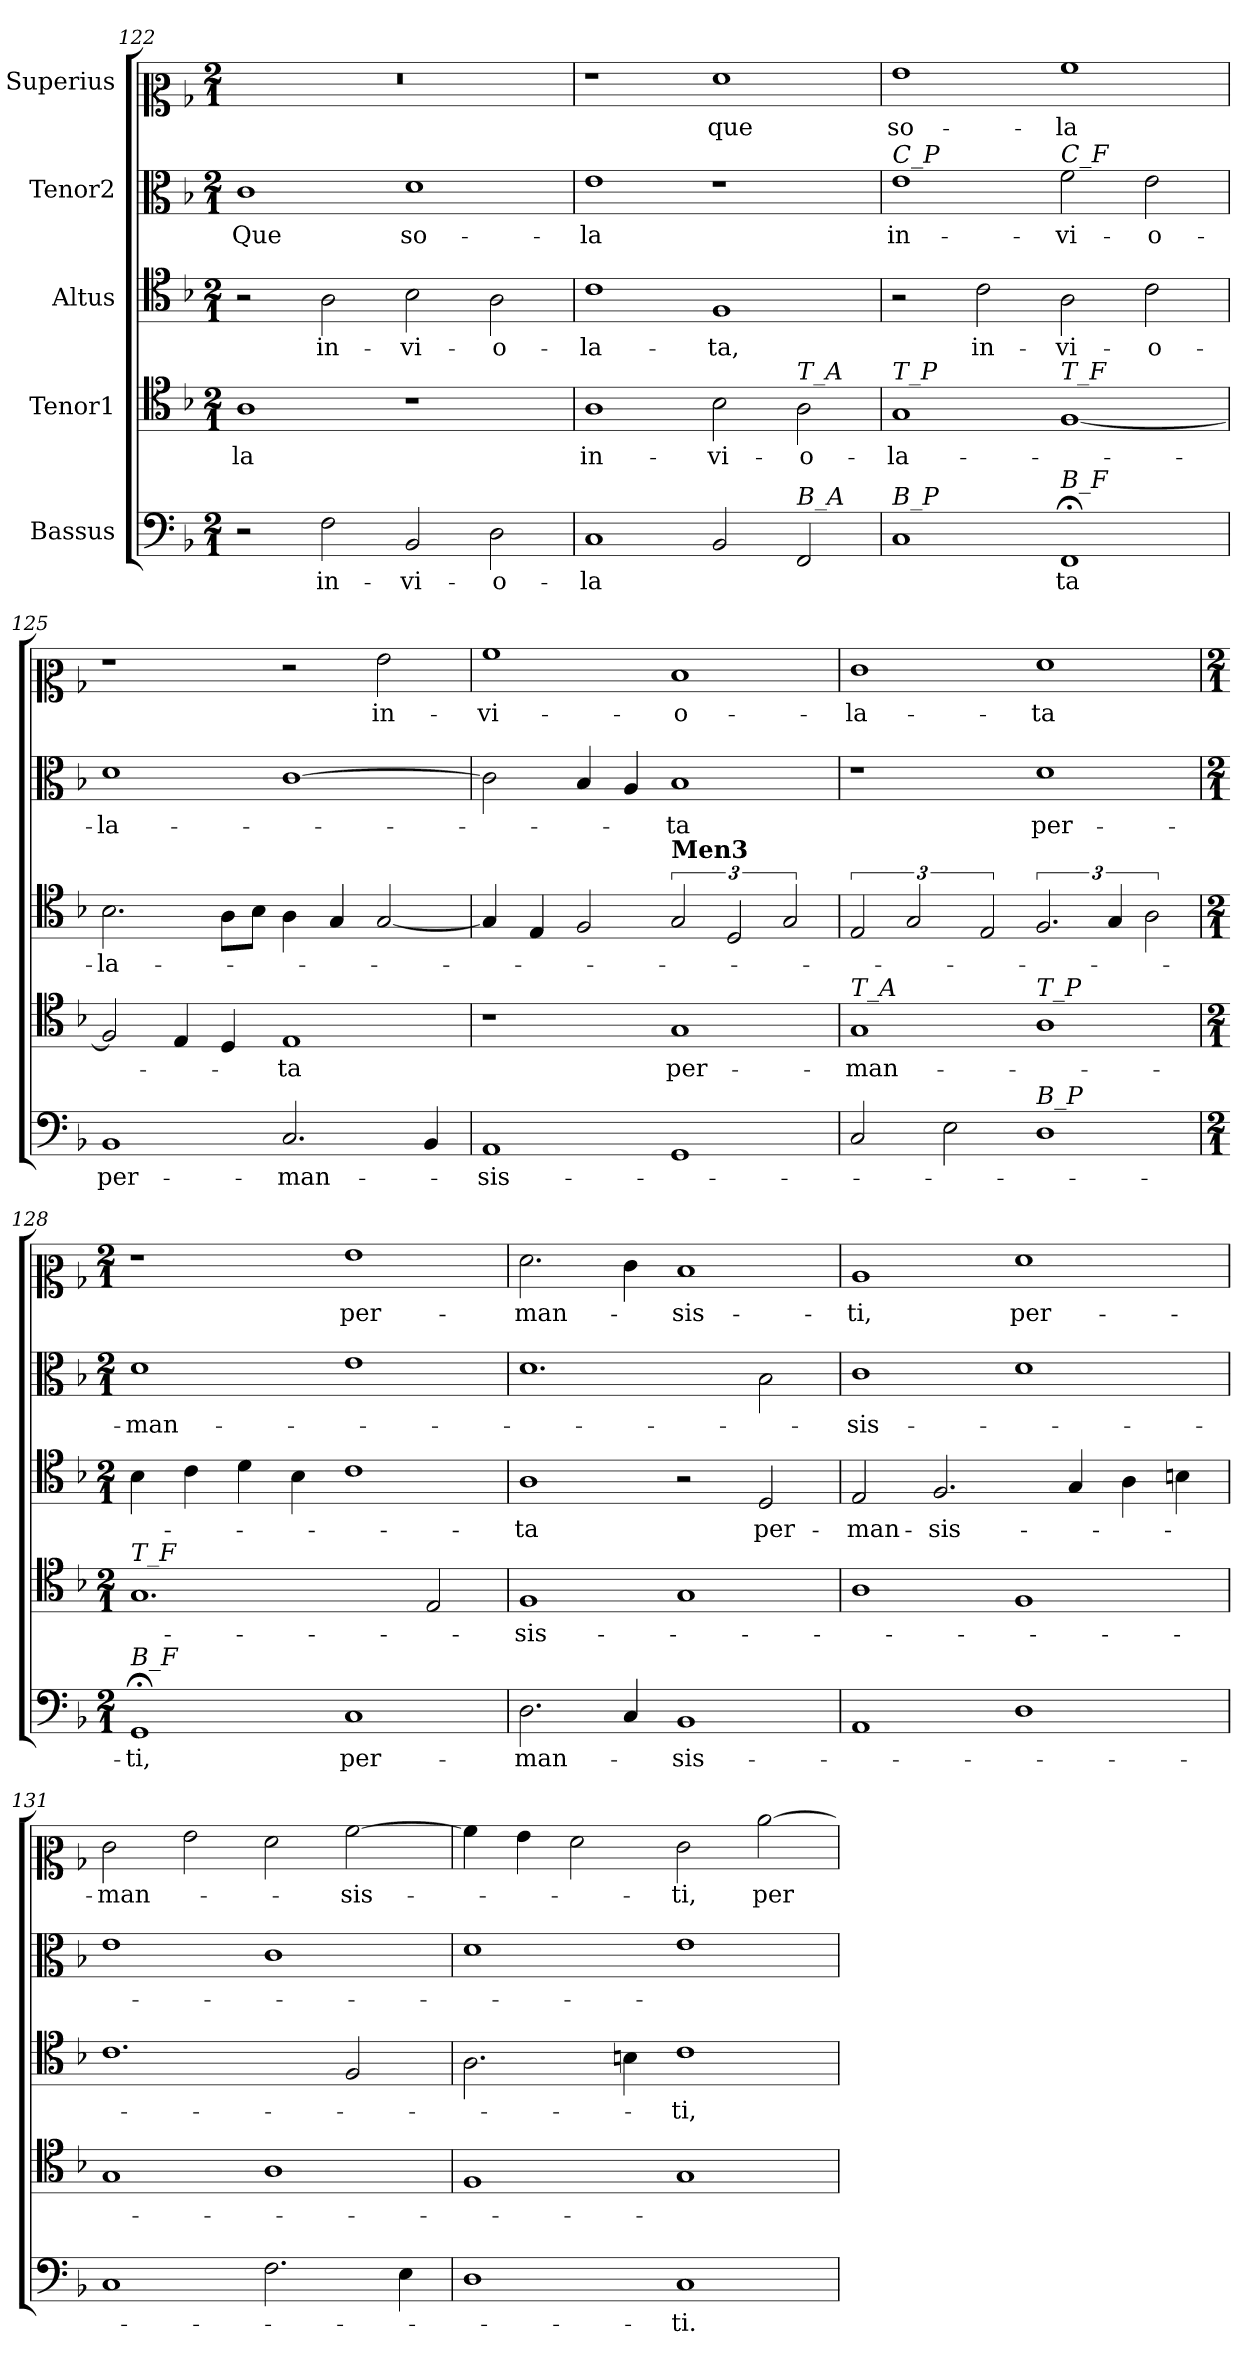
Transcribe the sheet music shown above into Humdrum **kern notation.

**kern	**text	**kern	**text	**kern	**text	**kern	**text	**kern	**text
*part5	*part5	*part4	*part4	*part3	*part3	*part2	*part2	*part1	*part1
*staff5	*staff5	*staff4	*staff4	*staff3	*staff3	*staff2	*staff2	*staff1	*staff1
*I"Bassus	*	*I"Tenor1	*	*I"Altus	*	*I"Tenor2	*	*I"Superius	*
*clefF4	*	*clefC4	*	*clefC4	*	*clefC3	*	*clefC2	*
*	*	*	*	*ITrd1c2	*	*	*	*	*
*k[b-]	*	*k[b-]	*	*k[b-e-a-]	*	*k[b-]	*	*k[b-]	*
*F:	*	*F:	*	*E-:	*	*F:	*	*F:	*
*M2/1	*	*M2/1	*	*M2/1	*	*M2/1	*	*M2/1	*
=122	=122	=122	=122	=122	=122	=122	=122	=122	=122
2r	.	1A	-la	2r	.	1c	Que	0r	.
2F\	in-	.	.	2G\	in-	.	.	.	.
2BB-/	-vi-	1r	.	2A-\	-vi-	1d	so-	.	.
2D\	-o-	.	.	2G\	-o-	.	.	.	.
=123	=123	=123	=123	=123	=123	=123	=123	=123	=123
1C	-la	1A	in-	1B-	-la-	1e	-la	1r	.
2BB-/	.	2B-\	-vi-	1E-	-ta,	1r	.	1f	que
!	!	!LO:TX:a:i:t=T_A	!	!	!	!	!	!	!
!LO:TX:a:i:t=B_A	!	!	!	!	!	!	!	!	!
2FF/	.	2A\	-o-	.	.	.	.	.	.
=124	=124	=124	=124	=124	=124	=124	=124	=124	=124
!	!	!	!	!	!	!LO:TX:a:i:t=C_P	!	!	!
!	!	!LO:TX:a:i:t=T_P	!	!	!	!	!	!	!
!LO:TX:a:i:t=B_P	!	!	!	!	!	!	!	!	!
1C	.	1G	-la-	2r	.	1e	in-	1g	so-
.	.	.	.	2B-\	in-	.	.	.	.
!	!	!	!	!	!	!LO:TX:a:i:t=C_F	!	!	!
!	!	!LO:TX:a:i:t=T_F	!	!	!	!	!	!	!
!LO:TX:a:i:t=B_F	!	!	!	!	!	!	!	!	!
1FF;<	ta	[1F	.	2G\	-vi-	2f\	-vi-	1a	-la
.	.	.	.	2B-\	-o-	2e\	-o-	.	.
!!LO:LB:g=z
=125	=125	=125	=125	=125	=125	=125	=125	=125	=125
1BB-	per-	2F/]	.	2.A-\	-la-	1d	-la-	1r	.
.	.	4E/	.	.	.	.	.	.	.
.	.	4D/	.	8G\L	.	.	.	.	.
.	.	.	.	8A-\J	.	.	.	.	.
2.C/	-man-	1E	-ta	4G\	.	[1c	.	2r	.
.	.	.	.	4F/	.	.	.	.	.
.	.	.	.	[2F/	.	.	.	2g\	in-
4BB-/	.	.	.	.	.	.	.	.	.
=126	=126	=126	=126	=126	=126	=126	=126	=126	=126
1AA	-sis-	1r	.	4F/]	.	2c\]	.	1a	-vi-
.	.	.	.	4D/	.	.	.	.	.
.	.	.	.	2E-/	.	4B-/	.	.	.
.	.	.	.	.	.	4A/	.	.	.
!	!	!	!	!LO:TX:a:B:t=Men3	!	!	!	!	!
1GG	.	1G	per-	3F/	.	1B-	-ta	1d	-o-
.	.	.	.	3C/	.	.	.	.	.
.	.	.	.	3F/	.	.	.	.	.
=127	=127	=127	=127	=127	=127	=127	=127	=127	=127
!	!	!LO:TX:a:i:t=T_A	!	!	!	!	!	!	!
2C/	.	1G	-man-	3D/	.	1r	.	1e	-la-
.	.	.	.	3F/	.	.	.	.	.
2E\	.	.	.	.	.	.	.	.	.
.	.	.	.	3D/	.	.	.	.	.
!	!	!LO:TX:a:i:t=T_P	!	!	!	!	!	!	!
!LO:TX:a:i:t=B_P	!	!	!	!	!	!	!	!	!
1D	.	1A	.	3.E-/	.	1d	per-	1f	-ta
.	.	.	.	6F/	.	.	.	.	.
.	.	.	.	3G\	.	.	.	.	.
=128	=128	=128	=128	=128	=128	=128	=128	=128	=128
*M2/1	*	*M2/1	*	*M2/1	*	*M2/1	*	*M2/1	*
!	!	!LO:TX:a:i:t=T_F	!	!	!	!	!	!	!
!LO:TX:a:i:t=B_F	!	!	!	!	!	!	!	!	!
1GG;<	-ti,	1.G	.	4A-\	.	1d	-man-	1r	.
.	.	.	.	4B-\	.	.	.	.	.
.	.	.	.	4c\	.	.	.	.	.
.	.	.	.	4A-\	.	.	.	.	.
1C	per-	.	.	1B-	.	1e	.	1g	per-
.	.	2E/	.	.	.	.	.	.	.
=129	=129	=129	=129	=129	=129	=129	=129	=129	=129
2.D\	-man-	1F	-sis-	1G	-ta	1.d	.	2.f\	-man-
4C/	.	.	.	.	.	.	.	4e\	.
1BB-	-sis-	1G	.	2r	.	.	.	1d	-sis-
.	.	.	.	2C/	per-	2B-\	.	.	.
=130	=130	=130	=130	=130	=130	=130	=130	=130	=130
1AA	.	1A	.	2D/	-man-	1c	-sis-	1c	-ti,
.	.	.	.	2.E-/	-sis-	.	.	.	.
1D	.	1F	.	.	.	1d	.	1f	per-
.	.	.	.	4F/	.	.	.	.	.
.	.	.	.	4G\	.	.	.	.	.
.	.	.	.	4An\	.	.	.	.	.
!!LO:PB:g=z
=131	=131	=131	=131	=131	=131	=131	=131	=131	=131
1C	.	1G	.	1.B-	.	1e	.	2e\	-man-
.	.	.	.	.	.	.	.	2g\	.
2.F\	.	1A	.	.	.	1c	.	2f\	.
.	.	.	.	2E-/	.	.	.	[2a\	-sis-
4E\	.	.	.	.	.	.	.	.	.
=132	=132	=132	=132	=132	=132	=132	=132	=132	=132
1D	.	1F	.	2.G\	.	1d	.	4a\]	.
.	.	.	.	.	.	.	.	4g\	.
.	.	.	.	.	.	.	.	2f\	.
.	.	.	.	4An\	.	.	.	.	.
1C	-ti.	1G	.	1B-	-ti,	1e	.	2e\	-ti,
.	.	.	.	.	.	.	.	[2cc\	per-
=	=	=	=	=	=	=	=	=	=
*-	*-	*-	*-	*-	*-	*-	*-	*-	*-
